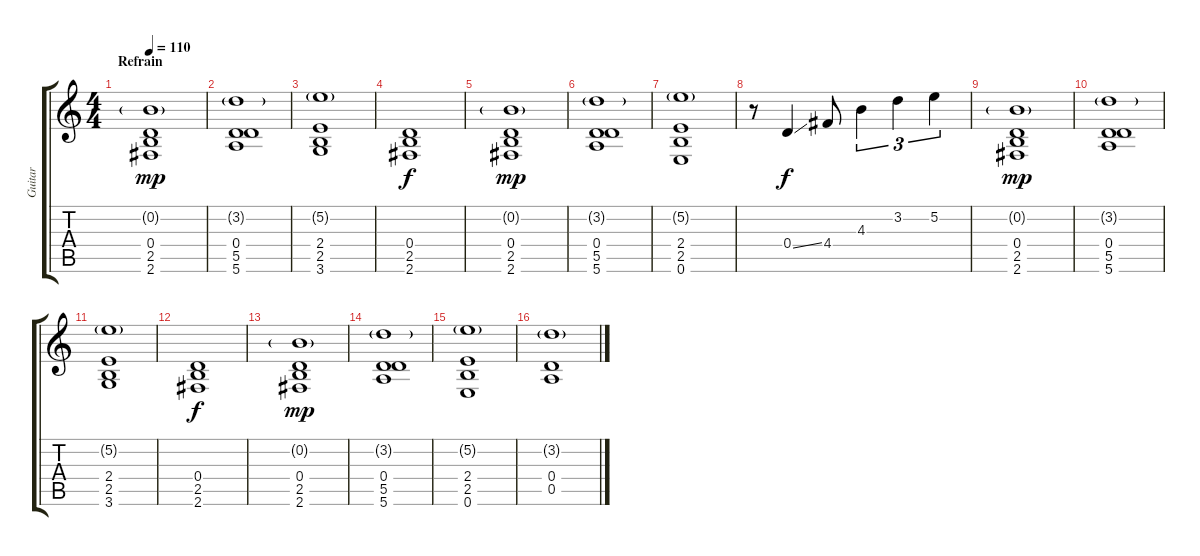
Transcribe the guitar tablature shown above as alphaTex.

\track ("Guitar" "Guitar") {instrument overdrivenguitar}
\staff {score tabs}
\tuning (E4 B3 G3 D3 A2 E2) {hide}
\ts (4 4)
\section ("" "Refrain")
\tempo 110
\clef g2
\ks c
(0.2{g} 0.4 2.5 2.6).1{dy mp} |
(3.2{g} 0.4 5.5 5.6).1 |
(5.2{g} 2.4 2.5 3.6).1 |
(0.4 2.5 2.6).1{dy f} |
(0.2{g} 0.4 2.5 2.6).1{dy mp} |
(3.2{g} 0.4 5.5 5.6).1 |
(5.2{g} 2.4 2.5 0.6).1 |
r.8 0.4{ss}.4{dy f} 4.4.8 4.3.4{tu (3 2)} 3.2.4{tu (3 2)} 5.2.4{tu (3 2)} |
(0.2{g} 0.4 2.5 2.6).1{dy mp} |
(3.2{g} 0.4 5.5 5.6).1 |
(5.2{g} 2.4 2.5 3.6).1 |
(0.4 2.5 2.6).1{dy f} |
(0.2{g} 0.4 2.5 2.6).1{dy mp} |
(3.2{g} 0.4 5.5 5.6).1 |
(5.2{g} 2.4 2.5 0.6).1 |
(3.2{g} 0.4 0.5).1
